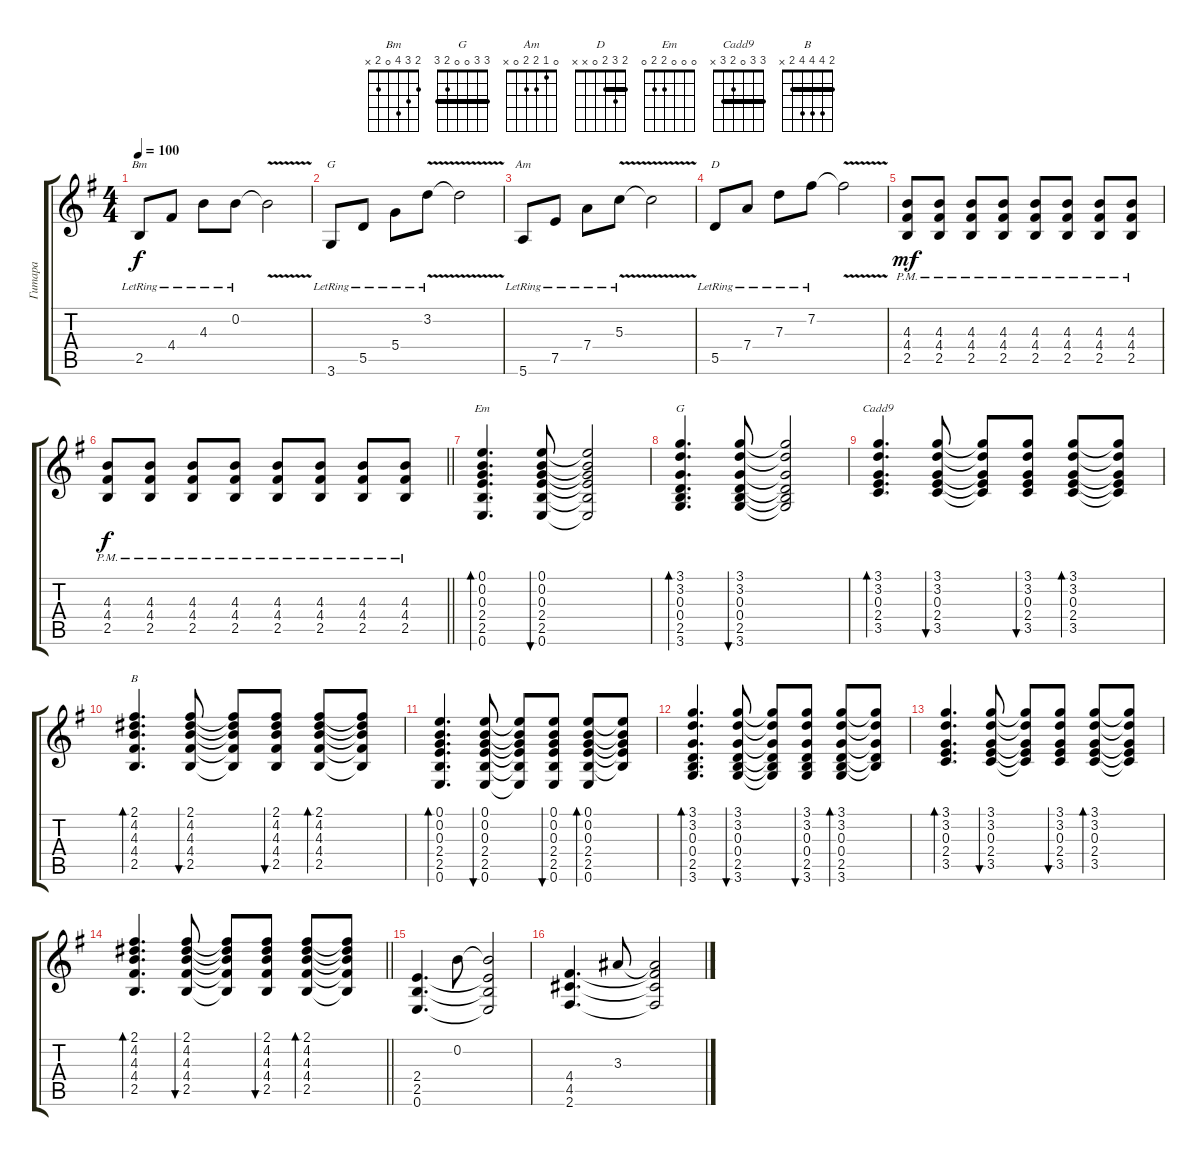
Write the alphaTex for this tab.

\track ("Гитара" "Гитара") {instrument acousticguitarsteel}
\staff {score tabs}
\tuning (E4 B3 G3 D3 A2 E2) {hide}
\chord ("Bm" 2 3 4 0 2 x)
\chord ("G" 3 0 0 0 2 3)
\chord ("Am" 0 1 2 2 0 x)
\chord ("D" 2 3 2 0 x x) {barre 2}
\chord ("Em" 0 0 0 2 2 0)
\chord ("G" 3 3 0 0 2 3) {barre 3}
\chord ("Cadd9" 3 3 0 2 3 x) {barre 3}
\chord ("B" 2 4 4 4 2 x) {barre 2}
\ts (4 4)
\tempo 100
\clef g2
\ks eminor
2.5{lr}.8{ch "Bm" dy f} 4.4{lr}.8 4.3{lr}.8 0.2{lr}.8 0.2{v t}.2 |
3.6{lr}.8{ch "G"} 5.5{lr}.8 5.4{lr}.8 3.2{v lr}.8 3.2{t}.2 |
5.6{lr}.8{ch "Am"} 7.5{lr}.8 7.4{lr}.8 5.3{v lr}.8 5.3{t}.2 |
5.5{lr}.8{ch "D"} 7.4{lr}.8 7.3{lr}.8 7.2{lr}.8 7.2{v t}.2 |
(4.3{pm} 4.4{pm} 2.5{pm}).8{dy mf} (4.3{pm} 4.4{pm} 2.5{pm}).8 (4.3{pm} 4.4{pm} 2.5{pm}).8 (4.3{pm} 4.4{pm} 2.5{pm}).8 (4.3{pm} 4.4{pm} 2.5{pm}).8 (4.3{pm} 4.4{pm} 2.5{pm}).8 (4.3{pm} 4.4{pm} 2.5{pm}).8 (4.3{pm} 4.4{pm} 2.5{pm}).8 |
\barLineRight lightlight
(4.3{pm} 4.4{pm} 2.5{pm}).8{dy f} (4.3{pm} 4.4{pm} 2.5{pm}).8 (4.3{pm} 4.4{pm} 2.5{pm}).8 (4.3{pm} 4.4{pm} 2.5{pm}).8 (4.3{pm} 4.4{pm} 2.5{pm}).8 (4.3{pm} 4.4{pm} 2.5{pm}).8 (4.3{pm} 4.4{pm} 2.5{pm}).8 (4.3{pm} 4.4{pm} 2.5{pm}).8 |
\section ("" "")
(0.1 0.2 0.3 2.4 2.5 0.6).4{d bd 30 ch "Em"} (0.1 0.2 0.3 2.4 2.5 0.6).8{bu 30} (0.1{t} 0.2{t} 0.3{t} 2.4{t} 2.5{t} 0.6{t}).2 |
(3.1 3.2 0.3 0.4 2.5 3.6).4{d bd 60 ch "G"} (3.1 3.2 0.3 0.4 2.5 3.6).8{bu 30} (3.1{t} 3.2{t} 0.3{t} 0.4{t} 2.5{t} 3.6{t}).2 |
(3.1 3.2 0.3 2.4 3.5).4{d bd 30 ch "Cadd9"} (3.1 3.2 0.3 2.4 3.5).8{bu 30} (3.1{t} 3.2{t} 0.3{t} 2.4{t} 3.5{t}).8 (3.1 3.2 0.3 2.4 3.5).8{bu 30} (3.1 3.2 0.3 2.4 3.5).8{bd 30} (3.1{t} 3.2{t} 0.3{t} 2.4{t} 3.5{t}).8 |
(2.1 4.2 4.3 4.4 2.5).4{d bd 30 ch "B"} (2.1 4.2 4.3 4.4 2.5).8{bu 30} (2.1{t} 4.2{t} 4.3{t} 4.4{t} 2.5{t}).8 (2.1 4.2 4.3 4.4 2.5).8{bu 30} (2.1 4.2 4.3 4.4 2.5).8{bd 30} (2.1{t} 4.2{t} 4.3{t} 4.4{t} 2.5{t}).8 |
(0.1 0.2 0.3 2.4 2.5 0.6).4{d bd 30} (0.1 0.2 0.3 2.4 2.5 0.6).8{bu 30} (0.1{t} 0.2{t} 0.3{t} 2.4{t} 2.5{t} 0.6{t}).8 (0.1 0.2 0.3 2.4 2.5 0.6).8{bu 30} (0.1 0.2 0.3 2.4 2.5 0.6).8{bd 30} (0.1{t} 0.2{t} 0.3{t} 2.4{t} 2.5{t}).8 |
(3.1 3.2 0.3 0.4 2.5 3.6).4{d bd 30} (3.1 3.2 0.3 0.4 2.5 3.6).8{bu 30} (3.1{t} 3.2{t} 0.3{t} 0.4{t} 2.5{t} 3.6{t}).8 (3.1 3.2 0.3 0.4 2.5 3.6).8{bu 30} (3.1 3.2 0.3 0.4 2.5 3.6).8{bd 30} (3.1{t} 3.2{t} 0.3{t} 0.4{t} 2.5{t}).8 |
(3.1 3.2 0.3 2.4 3.5).4{d bd 30} (3.1 3.2 0.3 2.4 3.5).8{bu 30} (3.1{t} 3.2{t} 0.3{t} 2.4{t} 3.5{t}).8 (3.1 3.2 0.3 2.4 3.5).8{bu 30} (3.1 3.2 0.3 2.4 3.5).8{bd 30} (3.1{t} 3.2{t} 0.3{t} 2.4{t} 3.5{t}).8 |
\barLineRight lightlight
(2.1 4.2 4.3 4.4 2.5).4{d bd 30} (2.1 4.2 4.3 4.4 2.5).8{bu 30} (2.1{t} 4.2{t} 4.3{t} 4.4{t} 2.5{t}).8 (2.1 4.2 4.3 4.4 2.5).8{bu 30} (2.1 4.2 4.3 4.4 2.5).8{bd 30} (2.1{t} 4.2{t} 4.3{t} 4.4{t} 2.5{t}).8 |
\section ("" "")
(2.4 2.5 0.6).4{d instrument distortionguitar} 0.2.8 (0.2{t} 2.4{t} 2.5{t} 0.6{t}).2 |
(4.4 4.5 2.6).4{d} 3.3.8 (3.3{t} 4.4{t} 4.5{t} 2.6{t}).2
